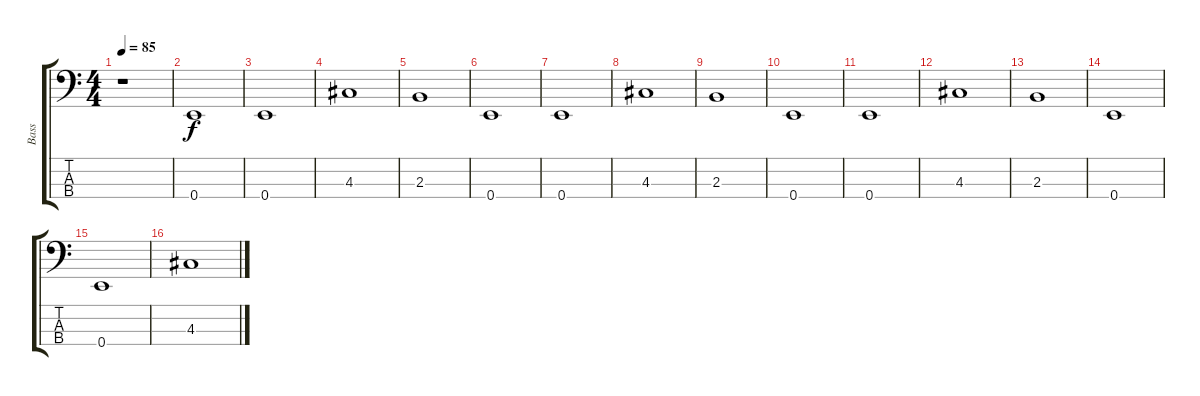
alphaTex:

\track ("Bass" "Bass") {instrument electricbassfinger}
\staff {score tabs}
\tuning (G2 D2 A1 E1) {hide}
\ts (4 4)
\tempo 85
\clef f4
\ks c
r.1{dy f} |
0.4.1 |
0.4.1 |
4.3.1 |
2.3.1 |
0.4.1 |
0.4.1 |
4.3.1 |
2.3.1 |
0.4.1 |
0.4.1 |
4.3.1 |
2.3.1 |
0.4.1 |
0.4.1 |
4.3.1
